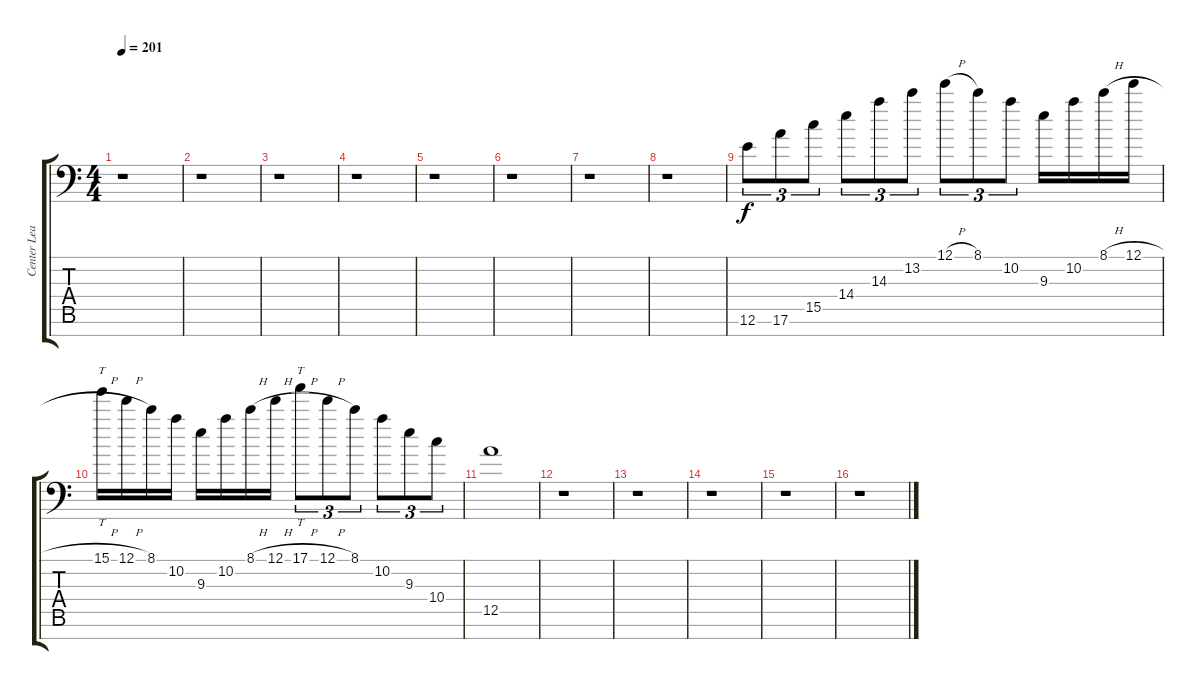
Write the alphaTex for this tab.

\track ("Center Lead 2" "Center Lea") {instrument overdrivenguitar}
\staff {score tabs}
\tuning (E4 B3 G3 D3 A2 E2 A1) {hide}
\ts (4 4)
\tempo 201
\clef f4
\ks aminor
r.1{dy f} |
r.1 |
r.1 |
r.1 |
r.1 |
r.1 |
r.1 |
r.1 |
12.6.8{tu (3 2)} 17.6.8{tu (3 2)} 15.5.8{tu (3 2)} 14.4.8{tu (3 2)} 14.3.8{tu (3 2)} 13.2.8{tu (3 2)} 12.1{h}.8{tu (3 2)} 8.1.8{tu (3 2)} 10.2.8{tu (3 2)} 9.3.16 10.2.16 8.1{h}.16 12.1{h}.16 |
15.1{h}.16{tt} 12.1{h}.16 8.1.16 10.2.16 9.3.16 10.2.16 8.1{h}.16 12.1{h}.16 17.1{h}.8{tt tu (3 2)} 12.1{h}.8{tu (3 2)} 8.1.8{tu (3 2)} 10.2.8{tu (3 2)} 9.3.8{tu (3 2)} 10.4.8{tu (3 2)} |
12.5.1 |
r.1 |
r.1 |
r.1 |
r.1 |
r.1
